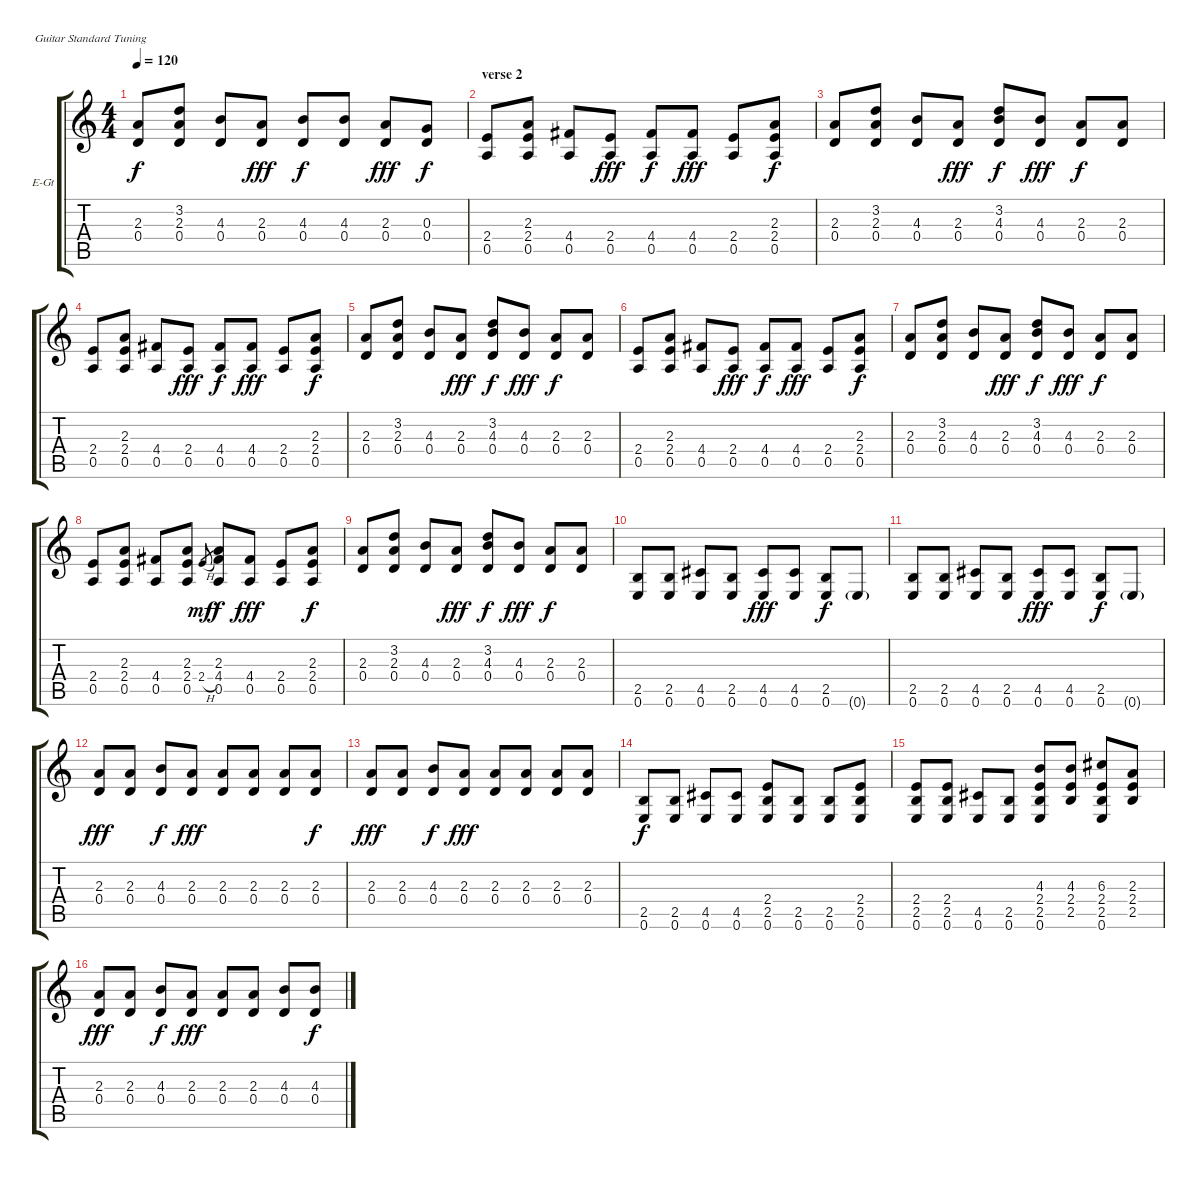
\bracketExtendMode groupsimilarinstruments
\firstSystemTrackNameOrientation horizontal
\otherSystemsTrackNameOrientation horizontal
\track ("Guitar 1" "E-Gt") {instrument electricguitarclean}
\staff {score tabs}
\tuning (E4 B3 G3 D3 A2 E2)
\ts (4 4)
\tempo 120
\clef g2
\ks c
(2.3 0.4).8{dy f} (3.2 2.3 0.4).8 (4.3 0.4).8 (2.3 0.4).8{dy fff} (4.3 0.4).8{dy f} (4.3 0.4).8 (2.3 0.4).8{dy fff} (0.3 0.4).8{dy f} |
\section ("" "verse 2")
(2.4 0.5).8 (2.3 2.4 0.5).8 (4.4 0.5).8 (2.4 0.5).8{dy fff} (4.4 0.5).8{dy f} (4.4 0.5).8{dy fff} (2.4 0.5).8 (2.3 2.4 0.5).8{dy f} |
(2.3 0.4).8 (3.2 2.3 0.4).8 (4.3 0.4).8 (2.3 0.4).8{dy fff} (3.2 4.3 0.4).8{dy f} (4.3 0.4).8{dy fff} (2.3 0.4).8{dy f} (2.3 0.4).8 |
(2.4 0.5).8 (2.3 2.4 0.5).8 (4.4 0.5).8 (2.4 0.5).8{dy fff} (4.4 0.5).8{dy f} (4.4 0.5).8{dy fff} (2.4 0.5).8 (2.3 2.4 0.5).8{dy f} |
(2.3 0.4).8 (3.2 2.3 0.4).8 (4.3 0.4).8 (2.3 0.4).8{dy fff} (3.2 4.3 0.4).8{dy f} (4.3 0.4).8{dy fff} (2.3 0.4).8{dy f} (2.3 0.4).8 |
(2.4 0.5).8 (2.3 2.4 0.5).8 (4.4 0.5).8 (2.4 0.5).8{dy fff} (4.4 0.5).8{dy f} (4.4 0.5).8{dy fff} (2.4 0.5).8 (2.3 2.4 0.5).8{dy f} |
(2.3 0.4).8 (3.2 2.3 0.4).8 (4.3 0.4).8 (2.3 0.4).8{dy fff} (3.2 4.3 0.4).8{dy f} (4.3 0.4).8{dy fff} (2.3 0.4).8{dy f} (2.3 0.4).8 |
(2.4 0.5).8 (2.3 2.4 0.5).8 (4.4 0.5).8 (2.3 2.4 0.5).8 2.4{h}.8{gr dy mf} (2.3 4.4 0.5).8{dy f} (4.4 0.5).8{dy fff} (2.4 0.5).8 (2.3 2.4 0.5).8{dy f} |
(2.3 0.4).8 (3.2 2.3 0.4).8 (4.3 0.4).8 (2.3 0.4).8{dy fff} (3.2 4.3 0.4).8{dy f} (4.3 0.4).8{dy fff} (2.3 0.4).8{dy f} (2.3 0.4).8 |
(2.5 0.6).8 (2.5 0.6).8 (4.5 0.6).8 (2.5 0.6).8 (4.5 0.6).8{dy fff} (4.5 0.6).8 (2.5 0.6).8{dy f} 0.6{g}.8 |
(2.5 0.6).8 (2.5 0.6).8 (4.5 0.6).8 (2.5 0.6).8 (4.5 0.6).8{dy fff} (4.5 0.6).8 (2.5 0.6).8{dy f} 0.6{g}.8 |
(2.3 0.4).8{dy fff} (2.3 0.4).8 (4.3 0.4).8{dy f} (2.3 0.4).8{dy fff} (2.3 0.4).8 (2.3 0.4).8 (2.3 0.4).8 (2.3 0.4).8{dy f} |
(2.3 0.4).8{dy fff} (2.3 0.4).8 (4.3 0.4).8{dy f} (2.3 0.4).8{dy fff} (2.3 0.4).8 (2.3 0.4).8 (2.3 0.4).8 (2.3 0.4).8 |
(2.5 0.6).8{dy f} (2.5 0.6).8 (4.5 0.6).8 (4.5 0.6).8 (2.4 2.5 0.6).8 (2.5 0.6).8 (2.5 0.6).8 (2.4 2.5 0.6).8 |
(2.4 2.5 0.6).8 (2.4 2.5 0.6).8 (4.5 0.6).8 (2.5 0.6).8 (4.3 2.4 2.5 0.6).8 (4.3 2.4 2.5).8 (6.3 2.4 2.5 0.6).8 (2.3 2.4 2.5).8 |
(2.3 0.4).8{dy fff} (2.3 0.4).8 (4.3 0.4).8{dy f} (2.3 0.4).8{dy fff} (2.3 0.4).8 (2.3 0.4).8 (4.3 0.4).8 (4.3 0.4).8{dy f}
